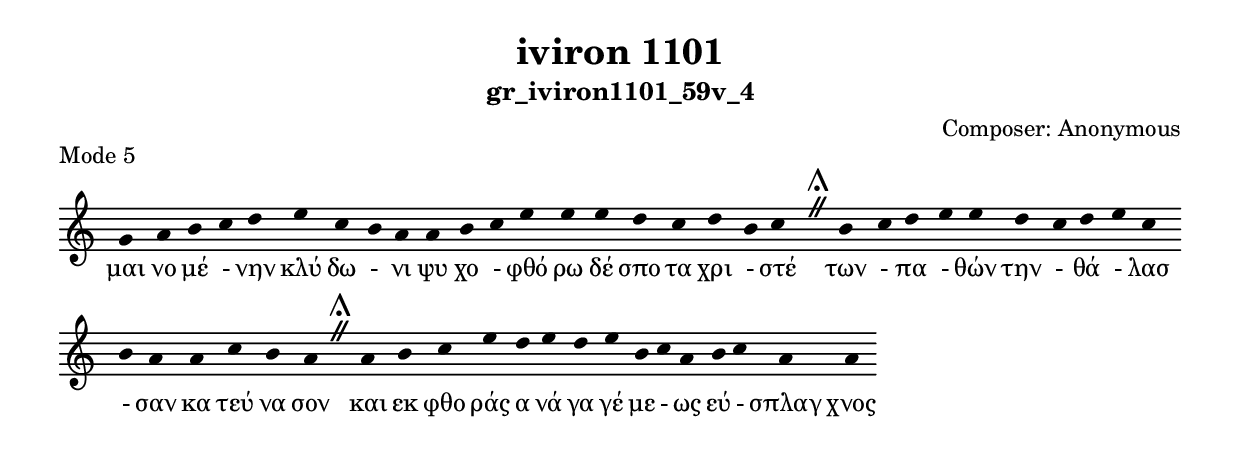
\include "gregorian.ly"

	\header {
 	  title = "iviron 1101"
	  subtitle = "gr_iviron1101_59v_4"
	  composer = "Composer: Αnonymous"
	  piece = "Mode 5"
	}

	chant = {
	  g'4 a'4 b'4 c''4 d''4 e''4 c''4 b'4 a'4 a'4 b'4 c''4 e''4 e''4 e''4 d''4 c''4 d''4 b'4 c''4 \divisioMaior
 b'4 c''4 d''4 e''4 e''4 d''4 c''4 d''4 e''4 c''4 b'4 a'4 a'4 c''4 b'4 a'4 \divisioMaior
 a'4 b'4 c''4 e''4 d''4 e''4 d''4 e''4 b'4 c''4 a'4 b'4 c''4 a'4 a'4\finalis
	}

	verba = \lyricmode {μαι νο μέ - νην κλύ δω - νι ψυ χο - φθό ρω δέ σπο τα χρι - στέ 
των - πα - θών την - θά - λασ - σαν κα τεύ να σον 
και εκ φθο ράς α νά γα γέ με - ως εύ - σπλαγ χνος 
	}


	\score {
	  \new Staff <<
	  \new Voice = "melody" \chant
	  \new Lyrics = "one" \lyricsto melody \verba
	  >>
	  \layout {
	    \context {
	      \Staff
	      \remove "Time_signature_engraver"
	      \remove "Bar_engraver"
	    }
	    \context {
	      \Voice
	      \remove "Stem_engraver"
	    }
	  }
	}